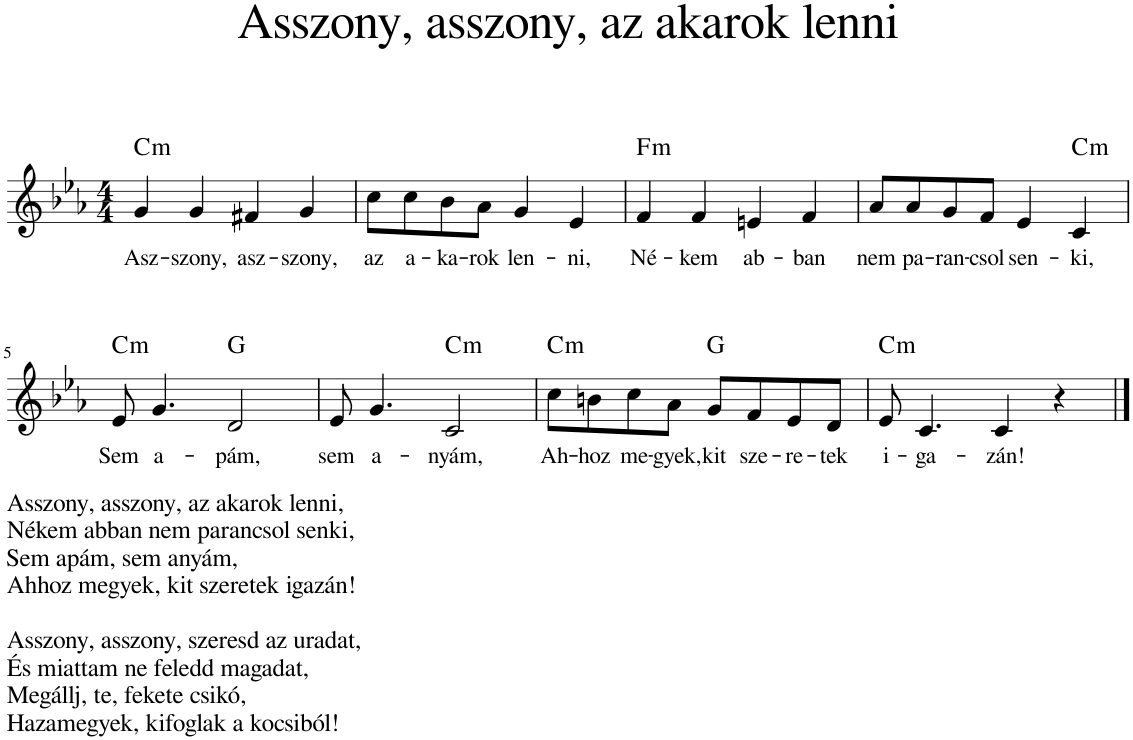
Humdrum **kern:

**kern	**text	**harte
*part1	*part1	*part1
*staff1	*staff1	*
*I"Piano	*	*
*I'Pno.	*	*
*clefG2	*	*
*k[b-e-a-]	*	*
*M4/4	*	*
=1	=1	=1
!	!LO:LY:b	!LO:H:kt=m
4g/	Asz-	C:min
!	!LO:LY:b	!
4g/	-szony,	.
!	!LO:LY:b	!
4f#X/	asz-	.
!	!LO:LY:b	!
4g/	-szony,	.
=2	=2	=2
!	!LO:LY:b	!
8cc\L	az	.
!	!LO:LY:b	!
8cc\	a-	.
!	!LO:LY:b	!
8b-\	-ka-	.
!	!LO:LY:b	!
8a-\J	-rok	.
!	!LO:LY:b	!
4g/	len-	.
!	!LO:LY:b	!
4e-/	-ni,	.
=3	=3	=3
!	!LO:LY:b	!LO:H:kt=m
4f/	Né-	F:min
!	!LO:LY:b	!
4f/	-kem	.
!	!LO:LY:b	!
4en/	ab-	.
!	!LO:LY:b	!
4f/	-ban	.
=4	=4	=4
!	!LO:LY:b	!
8a-/L	nem	.
!	!LO:LY:b	!
8a-/	pa-	.
!	!LO:LY:b	!
8g/	-ran-	.
!	!LO:LY:b	!
8f/J	-csol	.
!	!LO:LY:b	!
4e-/	sen-	.
!	!LO:LY:b	!LO:H:kt=m
4c/	-ki,	C:min
!!LO:LB:g=z
=5	=5	=5
!LO:TX:b:t=Asszony, asszony, az akarok lenni,	!	!
!LO:TX:b:t=Nékem abban nem parancsol senki,	!	!
!LO:TX:b:t=Sem apám, sem anyám,	!	!
!LO:TX:b:t=Ahhoz megyek, kit szeretek igazán!	!	!
!LO:TX:b:t=Asszony, asszony, szeresd az uradat,	!	!
!LO:TX:b:t=És miattam ne feledd magadat,	!	!
!LO:TX:b:t=Megállj, te, fekete csikó,	!	!
!LO:TX:b:t=Hazamegyek, kifoglak a kocsiból!	!	!
!	!LO:LY:b	!LO:H:kt=m
8e-/	Sem	C:min
!	!LO:LY:b	!
4.g/	a-	.
!	!LO:LY:b	!
2d/	-pám,	G:maj
=6	=6	=6
!	!LO:LY:b	!
8e-/	sem	.
!	!LO:LY:b	!
4.g/	a-	.
!	!LO:LY:b	!LO:H:kt=m
2c/	-nyám,	C:min
=7	=7	=7
!	!LO:LY:b	!LO:H:kt=m
8cc\L	Ah-	C:min
!	!LO:LY:b	!
8bn\	-hoz	.
!	!LO:LY:b	!
8cc\	me-	.
!	!LO:LY:b	!
8a-\J	-gyek,	.
!	!LO:LY:b	!
8g/L	kit	G:maj
!	!LO:LY:b	!
8f/	sze-	.
!	!LO:LY:b	!
8e-/	-re-	.
!	!LO:LY:b	!
8d/J	-tek	.
=8	=8	=8
!	!LO:LY:b	!LO:H:kt=m
8e-/	i-	C:min
!	!LO:LY:b	!
4.c/	-ga-	.
!	!LO:LY:b	!
4c/	-zán!	.
4r	.	.
==	==	==
*-	*-	*-
